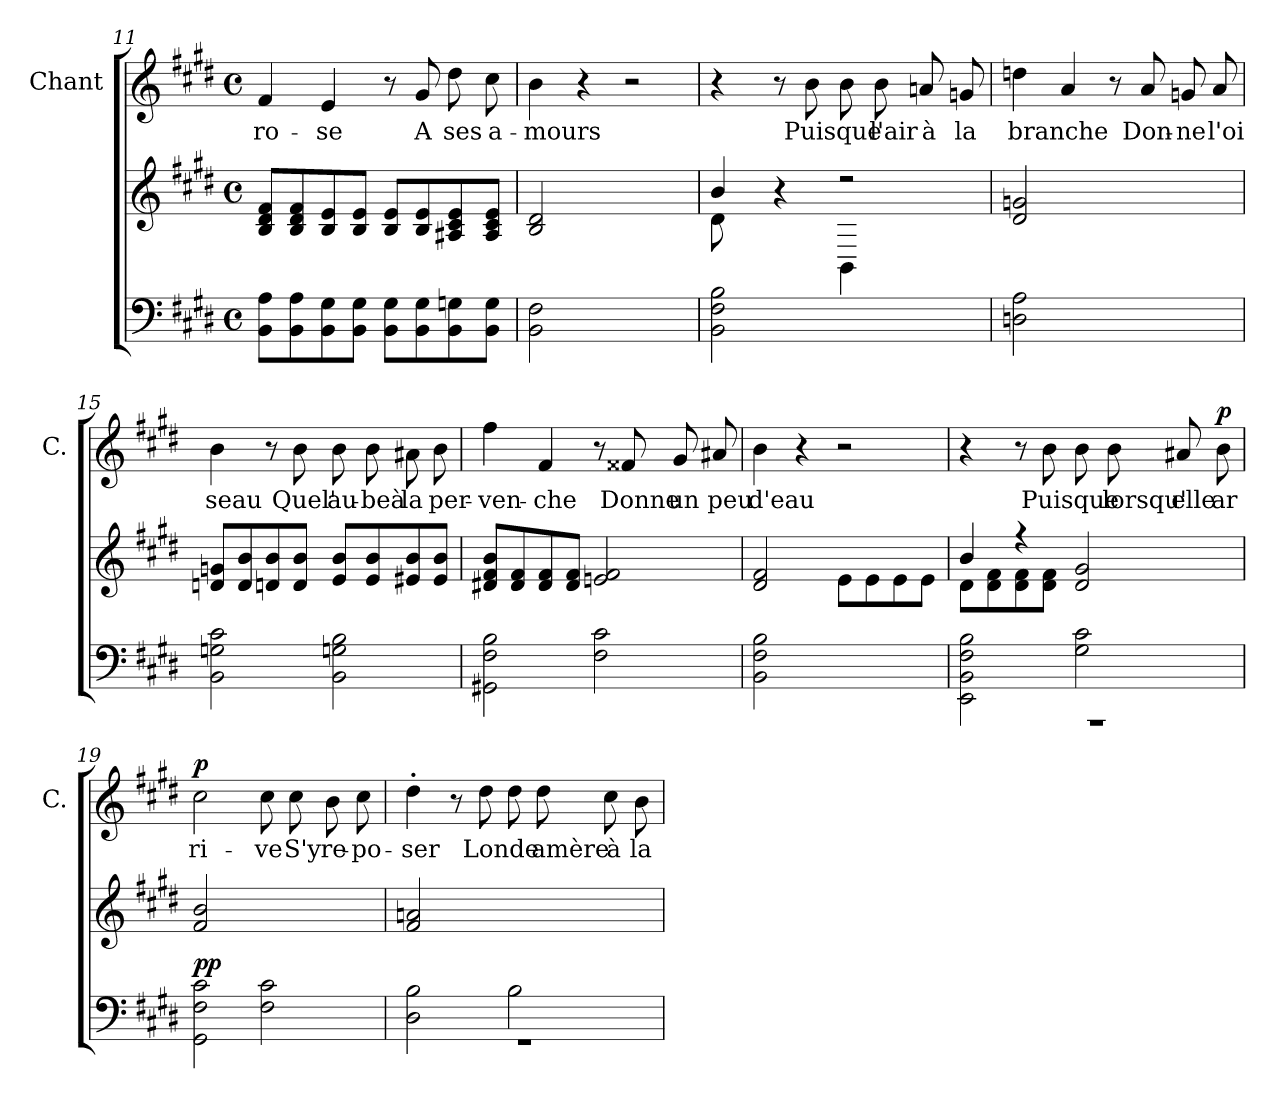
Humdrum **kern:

**kern	**dynam	**kern	**kern	**text	**dynam
*part3	*part3	*part2	*part1	*part1	*part1
*staff3	*staff3	*staff2	*staff1	*staff1	*staff1
*	*	*	*I"Chant	*	*
*	*	*	*I'C.	*	*
*clefF4	*	*clefG2	*clefG2	*	*
*k[f#c#g#d#]	*	*k[f#c#g#d#]	*k[f#c#g#d#]	*	*
*M4/4	*	*M4/4	*M4/4	*	*
*met(c)	*	*met(c)	*met(c)	*	*
=11	=11	=11	=11	=11	=11
8BBi\ 8Ai\L	.	8Bj/ 8d#j/ 8f#j/L	4f#j/	ro-	.
8BBi\ 8Ai\	.	8f#j/ 8d#j/ 8Bj/	.	.	.
8BBi\ 8G#i\	.	8ej/ 8Bj/	4ej/	se	.
8BBi\ 8G#i\J	.	8ej/ 8Bj/J	.	.	.
8BBi\ 8G#i\L	.	8ej/ 8Bj/L	8r	.	.
8BBi\ 8G#i\	.	8ej/ 8Bj/	8g#j/	A	.
8BBi\ 8Gni\	.	8ej/ 8c#j/ 8A#Xj/	8dd#j\	ses	.
8BBi\ 8Gi\J	.	8ej/ 8c#j/ 8A#j/J	8cc#j\	a-	.
=12	=12	=12	=12	=12	=12
2BBi\ 2F#i\	.	2d#j/ 2Bj/	4bj\	mours	.
.	.	.	4r	.	.
2ryy	.	2ryy	2r	.	.
=13	=13	=13	=13	=13	=13
*	*	*^	*	*	*
*	*	*	*^	*	*	*
2BBi\ 2F#i\ 2Bi\	.	4bj/	8d#Z\	4ryy	4r	.	.
.	.	.	2..ryy	.	.	.	.
.	.	4r	.	8ryy	8r	.	.
.	.	.	.	8ryy	8bj\	Puisque	.
2ryy	.	2r	.	4BBV\	8bj\	.	.
.	.	.	.	.	8bj\	l'air	.
.	.	.	.	4ryy	8anj/	à	.
.	.	.	.	.	8gnj/	la	.
*	*	*v	*v	*v	*	*	*
!!LO:LB:g=z
=14	=14	=14	=14	=14	=14
2Dni\ 2Ai\	.	2gnj/ 2d#j/	4ddnj\	branche	.
.	.	.	4aj/	.	.
2ryy	.	2ryy	8r	.	.
.	.	.	8aj/	Don-	.
.	.	.	8gnj/	ne	.
.	.	.	8aj/	l'oi	.
=15	=15	=15	=15	=15	=15
2BBi\ 2Gni\ 2c#i\	.	8gnj/ 8dnj/L	4bj\	seau	.
.	.	8bj/ 8dj/	.	.	.
.	.	8bj/ 8dnj/	8r	.	.
.	.	8bj/ 8dj/J	8bj\	Quel'	.
2BBi\ 2Gni\ 2Bi\	.	8bj/ 8ej/L	8bj\	au-	.
.	.	8bj/ 8ej/	8bj\	beà	.
.	.	8bj/ 8e#Xj/	8a#Xj\	la	.
.	.	8bj/ 8e#j/J	8bj\	per-	.
=16	=16	=16	=16	=16	=16
2GG#Xi\ 2F#i\ 2Bi\	.	8bj/ 8f#j/ 8d#Xj/L	4ff#j\	ven-	.
.	.	8f#j/ 8d#j/	.	.	.
.	.	8f#j/ 8d#j/	4f#j/	che	.
.	.	8f#j/ 8d#j/J	.	.	.
2F#i\ 2c#i\	.	2f#j/ 2enj/	8r	.	.
.	.	.	8f##Xj/	Donne	.
.	.	.	8g#j/	un	.
.	.	.	8a#Xj/	peu	.
=17	=17	=17	=17	=17	=17
*	*	*^	*	*	*
2BBi\ 2F#i\ 2Bi\	.	2f#j/ 2d#j/	4ryy	4bj\	d'eau	.
.	.	.	4ryy	4r	.	.
2ryy	.	2ryy	8eZ\L	2r	.	.
.	.	.	8eZ\	.	.	.
.	.	.	8eZ\	.	.	.
.	.	.	8eZ\J	.	.	.
!!LO:PB:g=z
=18	=18	=18	=18	=18	=18	=18
*^	*	*	*	*	*	*
2EEi\ 2BBi\ 2F#i\ 2Bi\	1r	.	4bj/	8d#Z\L	4r	.	.
.	.	.	.	8d#Z\ 8f#Z\	.	.	.
.	.	.	4r	8d#Z\ 8f#Z\	8r	.	.
.	.	.	.	8d#Z\ 8f#Z\J	8bj\	Puisque	.
2G#i\ 2c#i\	.	.	2g#j/ 2d#j/	2ryy	8bj\	.	.
.	.	.	.	.	8bj\	lorsqu'	.
.	.	.	.	.	8a#Xj/	elle	.
!	!	!	!	!	!	!	!LO:DY:a
.	.	.	.	.	8bj\	ar	p
*v	*v	*	*	*	*	*	*
*	*	*v	*v	*	*	*
=19	=19	=19	=19	=19	=19
!	!LO:DY:a	!	!	!	!LO:DY:a
2GG#i\ 2F#i\ 2c#i\	pp	2bj/ 2f#j/	2cc#j\	ri-	p
2F#i\ 2c#i\	.	2ryy	8cc#j\	ve	.
.	.	.	8cc#j\	S'y	.
.	.	.	8bj\	re-	.
.	.	.	8cc#j\	po-	.
=20	=20	=20	=20	=20	=20
*^	*	*	*	*	*
2D#i\ 2Bi\	1r	.	2anj/ 2f#j/	4dd#'>j\	ser	.
.	.	.	.	8r	.	.
.	.	.	.	8dd#j\	Londe	.
2Bi\	.	.	2ryy	8dd#j\	.	.
.	.	.	.	8dd#j\	amère	.
.	.	.	.	8cc#j\	à	.
.	.	.	.	8bj\	la	.
*v	*v	*	*	*	*	*
=	=	=	=	=	=
*-	*-	*-	*-	*-	*-
